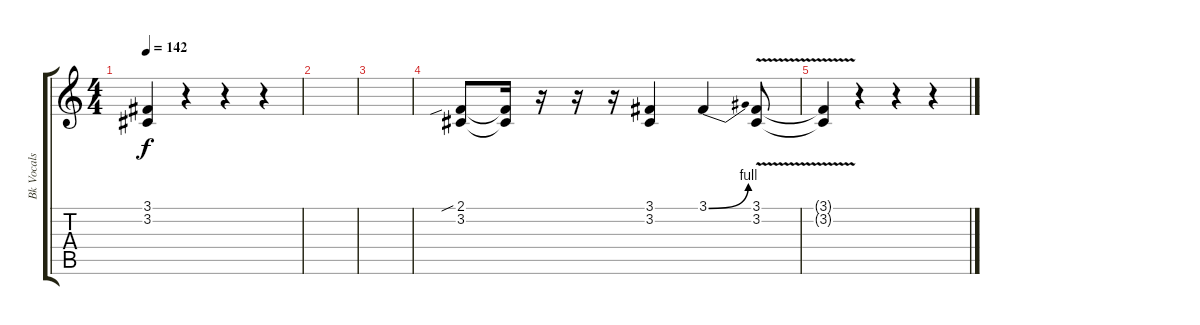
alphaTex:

\track ("Bk Vocals" "Bk Vocals") {instrument reedorgan}
\staff {score tabs}
\tuning (Eb4 Bb3 Gb3 Db3 Ab2 Eb2) {hide}
\ts (4 4)
\tempo 142
\clef g2
\ks c
(3.1{t} 3.2{t}).4{dy f} r.4 r.4 r.4 |
|
|
(2.1{sib} 3.2).8 (2.1{t} 3.2{t}).16 r.16 r.16 r.16 (3.1 3.2).4 3.1{be (bend 0 0 60 4)}.4 (3.1{v} 3.2{v}).8 |
(3.1{t} 3.2{t}).4 r.4 r.4 r.4
